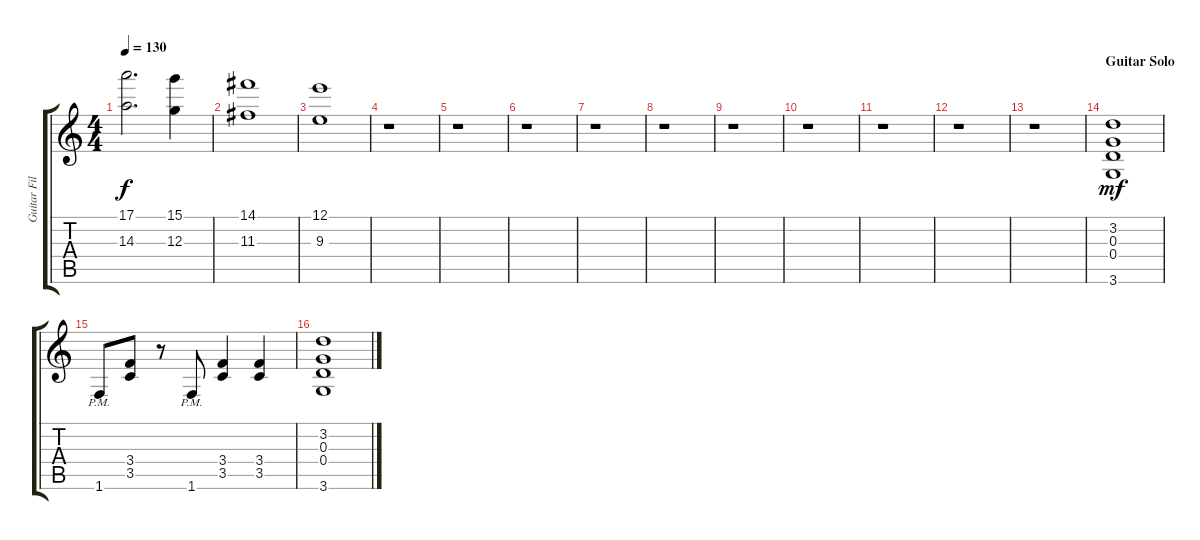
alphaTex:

\track ("Guitar Fills" "Guitar Fil") {instrument distortionguitar}
\staff {score tabs}
\tuning (E4 B3 G3 D3 A2 E2) {hide}
\ts (4 4)
\tempo 130
\clef g2
\ks c
(17.1 14.3).2{d dy f} (15.1 12.3).4 |
(14.1 11.3).1 |
(12.1 9.3).1 |
r.1 |
r.1 |
r.1 |
r.1 |
r.1 |
r.1 |
r.1 |
r.1 |
r.1 |
r.1 |
\section ("" "Guitar Solo")
(3.2 0.3 0.4 3.6).1{dy mf} |
1.6{pm}.8 (3.4 3.5).8 r.8 1.6{pm}.8 (3.4 3.5).4 (3.4 3.5).4 |
(3.2 0.3 0.4 3.6).1
